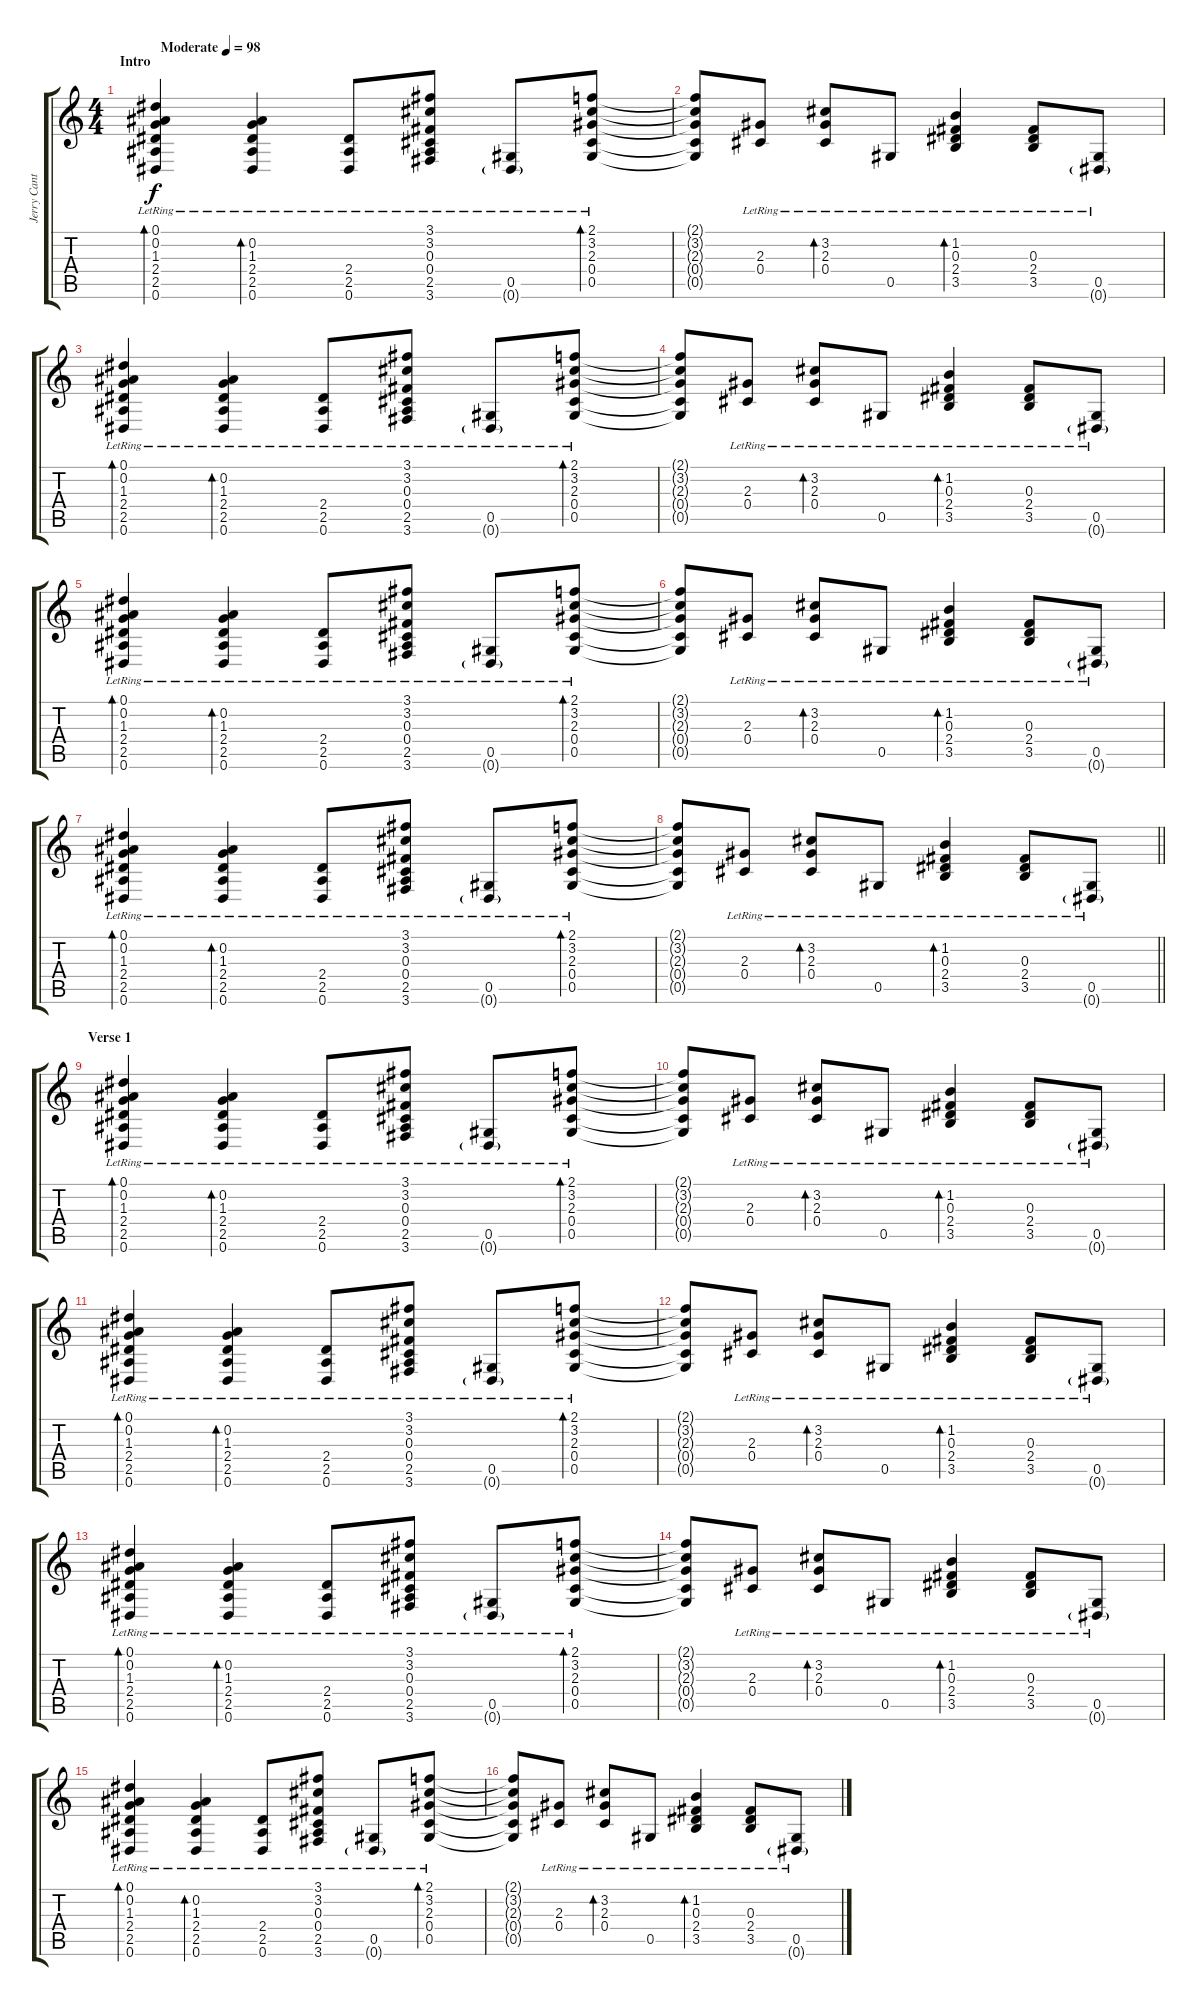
\track ("Jerry Cantrell Guitar" "Jerry Cant") {instrument acousticguitarsteel}
\staff {score tabs}
\tuning (Eb4 Bb3 Gb3 Db3 Ab2 Eb2) {hide}
\ts (4 4)
\section ("" "Intro")
\tempo (98 "Moderate")
\clef g2
\ks c
(0.1 0.2 1.3 2.4 2.5{lr} 0.6{lr}).4{bd 60 dy f instrument acousticguitarsteel} (0.2{lr} 1.3{lr} 2.4{lr} 2.5{lr} 0.6{lr}).4{bd 120} (2.4{lr} 2.5{lr} 0.6{lr}).8 (3.1{lr} 3.2{lr} 0.3{lr} 0.4{lr} 2.5{lr} 3.6{lr}).8 (0.5{lr} 0.6{g lr}).8 (2.1{lr} 3.2{lr} 2.3{lr} 0.4{lr} 0.5{lr}).8{bd 120} |
(2.1{t} 3.2{t} 2.3{t} 0.4{t} 0.5{t}).8 (2.3{lr} 0.4{lr}).8 (3.2{lr} 2.3{lr} 0.4{lr}).8{bd 120} 0.5{lr}.8 (1.2{lr} 0.3{lr} 2.4{lr} 3.5{lr}).4{bd 120} (0.3{lr} 2.4{lr} 3.5{lr}).8 (0.5{lr} 0.6{g lr}).8 |
(0.1 0.2 1.3 2.4 2.5{lr} 0.6{lr}).4{bd 60} (0.2{lr} 1.3{lr} 2.4{lr} 2.5{lr} 0.6{lr}).4{bd 120} (2.4{lr} 2.5{lr} 0.6{lr}).8 (3.1{lr} 3.2{lr} 0.3{lr} 0.4{lr} 2.5{lr} 3.6{lr}).8 (0.5{lr} 0.6{g lr}).8 (2.1{lr} 3.2{lr} 2.3{lr} 0.4{lr} 0.5{lr}).8{bd 120} |
(2.1{t} 3.2{t} 2.3{t} 0.4{t} 0.5{t}).8 (2.3{lr} 0.4{lr}).8 (3.2{lr} 2.3{lr} 0.4{lr}).8{bd 120} 0.5{lr}.8 (1.2{lr} 0.3{lr} 2.4{lr} 3.5{lr}).4{bd 120} (0.3{lr} 2.4{lr} 3.5{lr}).8 (0.5{lr} 0.6{g lr}).8 |
(0.1 0.2 1.3 2.4 2.5{lr} 0.6{lr}).4{bd 60} (0.2{lr} 1.3{lr} 2.4{lr} 2.5{lr} 0.6{lr}).4{bd 120} (2.4{lr} 2.5{lr} 0.6{lr}).8 (3.1{lr} 3.2{lr} 0.3{lr} 0.4{lr} 2.5{lr} 3.6{lr}).8 (0.5{lr} 0.6{g lr}).8 (2.1{lr} 3.2{lr} 2.3{lr} 0.4{lr} 0.5{lr}).8{bd 120} |
(2.1{t} 3.2{t} 2.3{t} 0.4{t} 0.5{t}).8 (2.3{lr} 0.4{lr}).8 (3.2{lr} 2.3{lr} 0.4{lr}).8{bd 120} 0.5{lr}.8 (1.2{lr} 0.3{lr} 2.4{lr} 3.5{lr}).4{bd 120} (0.3{lr} 2.4{lr} 3.5{lr}).8 (0.5{lr} 0.6{g lr}).8 |
(0.1 0.2 1.3 2.4 2.5{lr} 0.6{lr}).4{bd 60} (0.2{lr} 1.3{lr} 2.4{lr} 2.5{lr} 0.6{lr}).4{bd 120} (2.4{lr} 2.5{lr} 0.6{lr}).8 (3.1{lr} 3.2{lr} 0.3{lr} 0.4{lr} 2.5{lr} 3.6{lr}).8 (0.5{lr} 0.6{g lr}).8 (2.1{lr} 3.2{lr} 2.3{lr} 0.4{lr} 0.5{lr}).8{bd 120} |
\barLineRight lightlight
(2.1{t} 3.2{t} 2.3{t} 0.4{t} 0.5{t}).8 (2.3{lr} 0.4{lr}).8 (3.2{lr} 2.3{lr} 0.4{lr}).8{bd 120} 0.5{lr}.8 (1.2{lr} 0.3{lr} 2.4{lr} 3.5{lr}).4{bd 120} (0.3{lr} 2.4{lr} 3.5{lr}).8 (0.5{lr} 0.6{g lr}).8 |
\section ("" "Verse 1")
(0.1 0.2 1.3 2.4 2.5{lr} 0.6{lr}).4{bd 60} (0.2{lr} 1.3{lr} 2.4{lr} 2.5{lr} 0.6{lr}).4{bd 120} (2.4{lr} 2.5{lr} 0.6{lr}).8 (3.1{lr} 3.2{lr} 0.3{lr} 0.4{lr} 2.5{lr} 3.6{lr}).8 (0.5{lr} 0.6{g lr}).8 (2.1{lr} 3.2{lr} 2.3{lr} 0.4{lr} 0.5{lr}).8{bd 120} |
(2.1{t} 3.2{t} 2.3{t} 0.4{t} 0.5{t}).8 (2.3{lr} 0.4{lr}).8 (3.2{lr} 2.3{lr} 0.4{lr}).8{bd 120} 0.5{lr}.8 (1.2{lr} 0.3{lr} 2.4{lr} 3.5{lr}).4{bd 120} (0.3{lr} 2.4{lr} 3.5{lr}).8 (0.5{lr} 0.6{g lr}).8 |
(0.1 0.2 1.3 2.4 2.5{lr} 0.6{lr}).4{bd 60} (0.2{lr} 1.3{lr} 2.4{lr} 2.5{lr} 0.6{lr}).4{bd 120} (2.4{lr} 2.5{lr} 0.6{lr}).8 (3.1{lr} 3.2{lr} 0.3{lr} 0.4{lr} 2.5{lr} 3.6{lr}).8 (0.5{lr} 0.6{g lr}).8 (2.1{lr} 3.2{lr} 2.3{lr} 0.4{lr} 0.5{lr}).8{bd 120} |
(2.1{t} 3.2{t} 2.3{t} 0.4{t} 0.5{t}).8 (2.3{lr} 0.4{lr}).8 (3.2{lr} 2.3{lr} 0.4{lr}).8{bd 120} 0.5{lr}.8 (1.2{lr} 0.3{lr} 2.4{lr} 3.5{lr}).4{bd 120} (0.3{lr} 2.4{lr} 3.5{lr}).8 (0.5{lr} 0.6{g lr}).8 |
(0.1 0.2 1.3 2.4 2.5{lr} 0.6{lr}).4{bd 60} (0.2{lr} 1.3{lr} 2.4{lr} 2.5{lr} 0.6{lr}).4{bd 120} (2.4{lr} 2.5{lr} 0.6{lr}).8 (3.1{lr} 3.2{lr} 0.3{lr} 0.4{lr} 2.5{lr} 3.6{lr}).8 (0.5{lr} 0.6{g lr}).8 (2.1{lr} 3.2{lr} 2.3{lr} 0.4{lr} 0.5{lr}).8{bd 120} |
(2.1{t} 3.2{t} 2.3{t} 0.4{t} 0.5{t}).8 (2.3{lr} 0.4{lr}).8 (3.2{lr} 2.3{lr} 0.4{lr}).8{bd 120} 0.5{lr}.8 (1.2{lr} 0.3{lr} 2.4{lr} 3.5{lr}).4{bd 120} (0.3{lr} 2.4{lr} 3.5{lr}).8 (0.5{lr} 0.6{g lr}).8 |
(0.1 0.2 1.3 2.4 2.5{lr} 0.6{lr}).4{bd 60} (0.2{lr} 1.3{lr} 2.4{lr} 2.5{lr} 0.6{lr}).4{bd 120} (2.4{lr} 2.5{lr} 0.6{lr}).8 (3.1{lr} 3.2{lr} 0.3{lr} 0.4{lr} 2.5{lr} 3.6{lr}).8 (0.5{lr} 0.6{g lr}).8 (2.1{lr} 3.2{lr} 2.3{lr} 0.4{lr} 0.5{lr}).8{bd 120} |
(2.1{t} 3.2{t} 2.3{t} 0.4{t} 0.5{t}).8 (2.3{lr} 0.4{lr}).8 (3.2{lr} 2.3{lr} 0.4{lr}).8{bd 120} 0.5{lr}.8 (1.2{lr} 0.3{lr} 2.4{lr} 3.5{lr}).4{bd 120} (0.3{lr} 2.4{lr} 3.5{lr}).8 (0.5{lr} 0.6{g lr}).8
